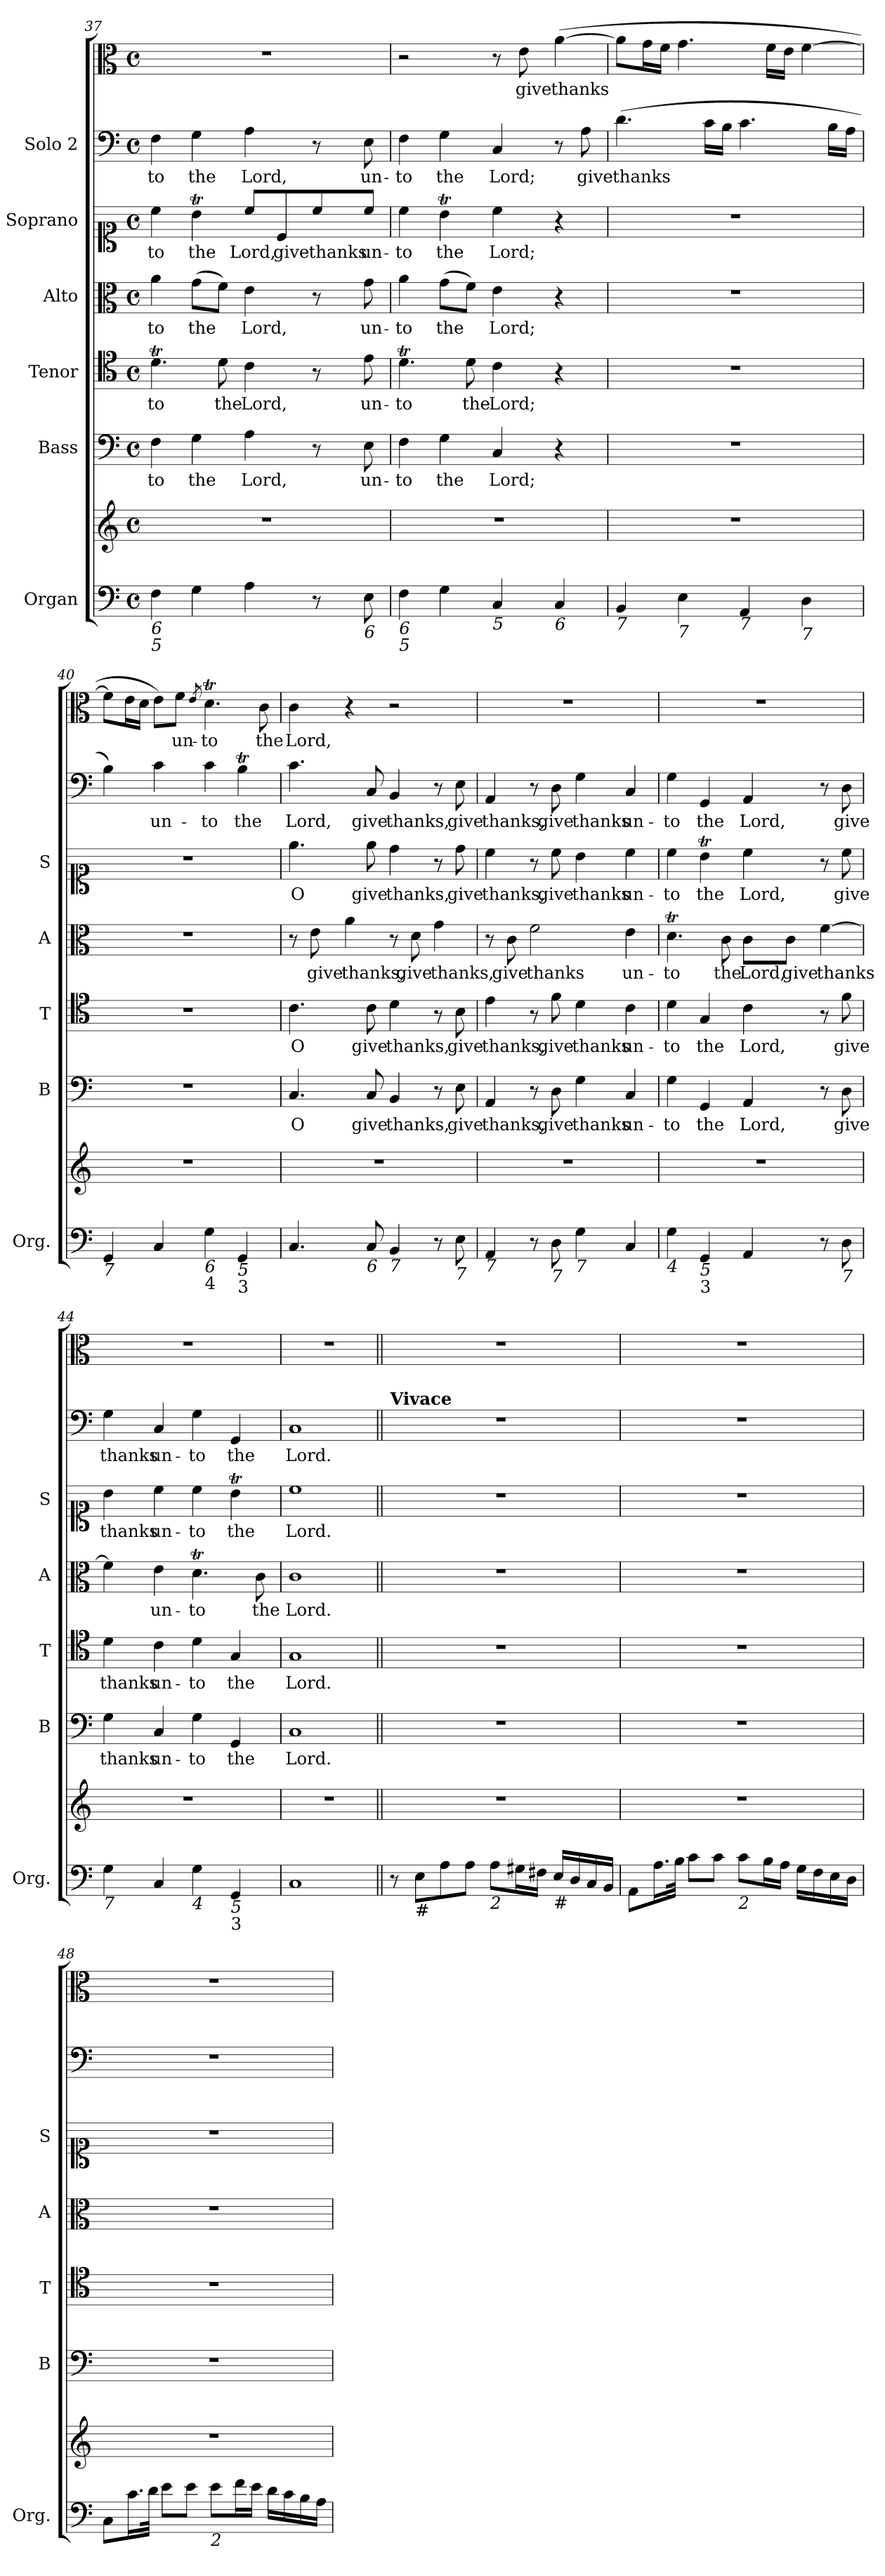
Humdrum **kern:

**kern	**kern	**kern	**text	**kern	**text	**kern	**text	**kern	**text	**kern	**text	**kern	**text
*part7	*part7	*part6	*part6	*part5	*part5	*part4	*part4	*part3	*part3	*part2	*part2	*part1	*part1
*staff8	*staff7	*staff6	*staff6	*staff5	*staff5	*staff4	*staff4	*staff3	*staff3	*staff2	*staff2	*staff1	*staff1
*I"Organ	*	*I"Bass	*	*I"Tenor	*	*I"Alto	*	*I"Soprano	*	*I"Solo 2	*	*	*
*I'Org.	*	*I'B	*	*I'T	*	*I'A	*	*I'S	*	*	*	*	*
*clefF4	*clefG2	*clefF4	*	*clefC4	*	*clefC3	*	*clefC1	*	*clefF4	*	*clefC3	*
*k[]	*k[]	*k[]	*	*k[]	*	*k[]	*	*k[]	*	*k[]	*	*k[]	*
*C:	*C:	*C:	*	*C:	*	*C:	*	*C:	*	*C:	*	*C:	*
*M4/4	*M4/4	*M4/4	*	*M4/4	*	*M4/4	*	*M4/4	*	*M4/4	*	*M4/4	*
*met(c)	*met(c)	*met(c)	*	*met(c)	*	*met(c)	*	*met(c)	*	*met(c)	*	*met(c)	*
=37	=37	=37	=37	=37	=37	=37	=37	=37	=37	=37	=37	=37	=37
!LO:TX:b:i:t=6	!	!	!	!	!	!	!	!	!	!	!	!	!
!LO:TX:b:i:t=5	!	!	!	!	!	!	!	!	!	!	!	!	!
!	!	!	!LO:LY:b	!	!LO:LY:b	!	!LO:LY:b	!	!LO:LY:b	!	!LO:LY:b	!	!
4F\	1r	4F\	-to	4.dT\	-to	4a\	-to	4cc\	-to	4F\	-to	1r	.
!	!	!	!LO:LY:b	!	!	!	!LO:LY:b	!	!LO:LY:b	!	!LO:LY:b	!	!
4G\	.	4G\	the	.	.	(>8g\L	the	4bt\	the	4G\	the	.	.
!	!	!	!	!	!LO:LY:b	!	!	!	!	!	!	!	!
.	.	.	.	8d\	the	8f\J)	.	.	.	.	.	.	.
!	!	!	!LO:LY:b	!	!LO:LY:b	!	!LO:LY:b	!	!LO:LY:b	!	!LO:LY:b	!	!
4A\	.	4A\	Lord,	4c\	Lord,	4e\	Lord,	8cc/L	Lord,	4A\	Lord,	.	.
!	!	!	!	!	!	!	!	!	!LO:LY:b	!	!	!	!
.	.	.	.	.	.	.	.	8c/	give	.	.	.	.
!	!	!	!	!	!	!	!	!	!LO:LY:b	!	!	!	!
8r	.	8r	.	8r	.	8r	.	8cc/	thanks	8r	.	.	.
!LO:TX:b:i:t=6	!	!	!	!	!	!	!	!	!	!	!	!	!
!	!	!	!LO:LY:b	!	!LO:LY:b	!	!LO:LY:b	!	!LO:LY:b	!	!LO:LY:b	!	!
8E\	.	8E\	un-	8e\	un-	8g\	un-	8cc/J	un-	8E\	un-	.	.
!!LO:PB:g=z
=38	=38	=38	=38	=38	=38	=38	=38	=38	=38	=38	=38	=38	=38
!LO:TX:b:i:t=6	!	!	!	!	!	!	!	!	!	!	!	!	!
!LO:TX:b:i:t=5	!	!	!	!	!	!	!	!	!	!	!	!	!
!	!	!	!LO:LY:b	!	!LO:LY:b	!	!LO:LY:b	!	!LO:LY:b	!	!LO:LY:b	!	!
4F\	1r	4F\	-to	4.dT\	-to	4a\	-to	4cc\	-to	4F\	-to	2r	.
!	!	!	!LO:LY:b	!	!	!	!LO:LY:b	!	!LO:LY:b	!	!LO:LY:b	!	!
4G\	.	4G\	the	.	.	(>8g\L	the	4bt\	the	4G\	the	.	.
!	!	!	!	!	!LO:LY:b	!	!	!	!	!	!	!	!
.	.	.	.	8d\	the	8f\J)	.	.	.	.	.	.	.
!LO:TX:b:i:t=5	!	!	!	!	!	!	!	!	!	!	!	!	!
!	!	!	!LO:LY:b	!	!LO:LY:b	!	!LO:LY:b	!	!LO:LY:b	!	!LO:LY:b	!	!
4C/	.	4C/	Lord;	4c\	Lord;	4e\	Lord;	4cc\	Lord;	4C/	Lord;	8r	.
!	!	!	!	!	!	!	!	!	!	!	!	!	!LO:LY:b
.	.	.	.	.	.	.	.	.	.	.	.	8e\	give
!LO:TX:b:i:t=6	!	!	!	!	!	!	!	!	!	!	!	!	!
!	!	!	!	!	!	!	!	!	!	!	!	!	!LO:LY:b
4C/	.	4r	.	4r	.	4r	.	4r	.	8r	.	(>[4a\	thanks
!	!	!	!	!	!	!	!	!	!	!	!LO:LY:b	!	!
.	.	.	.	.	.	.	.	.	.	8A\	give	.	.
=39	=39	=39	=39	=39	=39	=39	=39	=39	=39	=39	=39	=39	=39
!LO:TX:b:i:t=7	!	!	!	!	!	!	!	!	!	!	!	!	!
!	!	!	!	!	!	!	!	!	!	!	!LO:LY:b	!	!
4BB/	1r	1r	.	1r	.	1r	.	1r	.	(>4.d\	thanks	8a\L]	.
.	.	.	.	.	.	.	.	.	.	.	.	16g\L	.
.	.	.	.	.	.	.	.	.	.	.	.	16f\JJ	.
!LO:TX:b:i:t=7	!	!	!	!	!	!	!	!	!	!	!	!	!
4E\	.	.	.	.	.	.	.	.	.	.	.	4.g\	.
.	.	.	.	.	.	.	.	.	.	16c\LL	.	.	.
.	.	.	.	.	.	.	.	.	.	16B\JJ	.	.	.
!LO:TX:b:i:t=7	!	!	!	!	!	!	!	!	!	!	!	!	!
4AA/	.	.	.	.	.	.	.	.	.	4.c\	.	.	.
.	.	.	.	.	.	.	.	.	.	.	.	16f\LL	.
.	.	.	.	.	.	.	.	.	.	.	.	16e\JJ	.
!LO:TX:b:i:t=7	!	!	!	!	!	!	!	!	!	!	!	!	!
4D\	.	.	.	.	.	.	.	.	.	.	.	[4f\	.
.	.	.	.	.	.	.	.	.	.	16B\LL	.	.	.
.	.	.	.	.	.	.	.	.	.	16A\JJ	.	.	.
=40	=40	=40	=40	=40	=40	=40	=40	=40	=40	=40	=40	=40	=40
!LO:TX:b:i:t=7	!	!	!	!	!	!	!	!	!	!	!	!	!
4GG/	1r	1r	.	1r	.	1r	.	1r	.	4B\)	.	8f\L]	.
.	.	.	.	.	.	.	.	.	.	.	.	16e\L	.
.	.	.	.	.	.	.	.	.	.	.	.	16d\JJ	.
!	!	!	!	!	!	!	!	!	!	!	!LO:LY:b	!	!
4C/	.	.	.	.	.	.	.	.	.	4c\	un-	8e\L)	.
!	!	!	!	!	!	!	!	!	!	!	!	!	!LO:LY:b
.	.	.	.	.	.	.	.	.	.	.	.	8f\J	un-
.	.	.	.	.	.	.	.	.	.	.	.	8qe/	.
!LO:TX:b:i:t=6	!	!	!	!	!	!	!	!	!	!	!	!	!
!LO:TX:b:t=4	!	!	!	!	!	!	!	!	!	!	!	!	!
!	!	!	!	!	!	!	!	!	!	!	!LO:LY:b	!	!LO:LY:b
4G\	.	.	.	.	.	.	.	.	.	4c\	-to	4.dT\	-to
!LO:TX:b:i:t=5	!	!	!	!	!	!	!	!	!	!	!	!	!
!LO:TX:b:t=3	!	!	!	!	!	!	!	!	!	!	!	!	!
!	!	!	!	!	!	!	!	!	!	!	!LO:LY:b	!	!
4GG/	.	.	.	.	.	.	.	.	.	4Bt\	the	.	.
!	!	!	!	!	!	!	!	!	!	!	!	!	!LO:LY:b
.	.	.	.	.	.	.	.	.	.	.	.	8c\	the
=41	=41	=41	=41	=41	=41	=41	=41	=41	=41	=41	=41	=41	=41
!	!	!	!LO:LY:b	!	!LO:LY:b	!	!	!	!LO:LY:b	!	!LO:LY:b	!	!LO:LY:b
4.C/	1r	4.C/	O	4.c\	O	8r	.	4.ee\	O	4.c\	Lord,	4c\	Lord,
!	!	!	!	!	!	!	!LO:LY:b	!	!	!	!	!	!
.	.	.	.	.	.	8e\	give	.	.	.	.	.	.
!	!	!	!	!	!	!	!LO:LY:b	!	!	!	!	!	!
.	.	.	.	.	.	4a\	thanks,	.	.	.	.	4r	.
!LO:TX:b:i:t=6	!	!	!	!	!	!	!	!	!	!	!	!	!
!	!	!	!LO:LY:b	!	!LO:LY:b	!	!	!	!LO:LY:b	!	!LO:LY:b	!	!
8C/	.	8C/	give	8c\	give	.	.	8ee\	give	8C/	give	.	.
!LO:TX:b:i:t=7	!	!	!	!	!	!	!	!	!	!	!	!	!
!	!	!	!LO:LY:b	!	!LO:LY:b	!	!	!	!LO:LY:b	!	!LO:LY:b	!	!
4BB/	.	4BB/	thanks,	4d\	thanks,	8r	.	4dd\	thanks,	4BB/	thanks,	2r	.
!	!	!	!	!	!	!	!LO:LY:b	!	!	!	!	!	!
.	.	.	.	.	.	8d\	give	.	.	.	.	.	.
!	!	!	!	!	!	!	!LO:LY:b	!	!	!	!	!	!
8r	.	8r	.	8r	.	4g\	thanks,	8r	.	8r	.	.	.
!LO:TX:b:i:t=7	!	!	!	!	!	!	!	!	!	!	!	!	!
!	!	!	!LO:LY:b	!	!LO:LY:b	!	!	!	!LO:LY:b	!	!LO:LY:b	!	!
8E\	.	8E\	give	8B\	give	.	.	8dd\	give	8E\	give	.	.
!!LO:PB:g=z
=42	=42	=42	=42	=42	=42	=42	=42	=42	=42	=42	=42	=42	=42
!LO:TX:b:i:t=7	!	!	!	!	!	!	!	!	!	!	!	!	!
!	!	!	!LO:LY:b	!	!LO:LY:b	!	!	!	!LO:LY:b	!	!LO:LY:b	!	!
4AA/	1r	4AA/	thanks,	4e\	thanks,	8r	.	4cc\	thanks,	4AA/	thanks,	1r	.
!	!	!	!	!	!	!	!LO:LY:b	!	!	!	!	!	!
.	.	.	.	.	.	8c\	give	.	.	.	.	.	.
!	!	!	!	!	!	!	!LO:LY:b	!	!	!	!	!	!
8r	.	8r	.	8r	.	2f\	thanks	8r	.	8r	.	.	.
!LO:TX:b:i:t=7	!	!	!	!	!	!	!	!	!	!	!	!	!
!	!	!	!LO:LY:b	!	!LO:LY:b	!	!	!	!LO:LY:b	!	!LO:LY:b	!	!
8D\	.	8D\	give	8f\	give	.	.	8cc\	give	8D\	give	.	.
!LO:TX:b:i:t=7	!	!	!	!	!	!	!	!	!	!	!	!	!
!	!	!	!LO:LY:b	!	!LO:LY:b	!	!	!	!LO:LY:b	!	!LO:LY:b	!	!
4G\	.	4G\	thanks	4d\	thanks	.	.	4b\	thanks	4G\	thanks	.	.
!	!	!	!LO:LY:b	!	!LO:LY:b	!	!LO:LY:b	!	!LO:LY:b	!	!LO:LY:b	!	!
4C/	.	4C/	un-	4c\	un-	4e\	un-	4cc\	un-	4C/	un-	.	.
=43	=43	=43	=43	=43	=43	=43	=43	=43	=43	=43	=43	=43	=43
!LO:TX:b:i:t=4	!	!	!	!	!	!	!	!	!	!	!	!	!
!	!	!	!LO:LY:b	!	!LO:LY:b	!	!LO:LY:b	!	!LO:LY:b	!	!LO:LY:b	!	!
4G\	1r	4G\	-to	4d\	-to	4.dT\	-to	4cc\	-to	4G\	-to	1r	.
!LO:TX:b:i:t=5	!	!	!	!	!	!	!	!	!	!	!	!	!
!LO:TX:b:t=3	!	!	!	!	!	!	!	!	!	!	!	!	!
!	!	!	!LO:LY:b	!	!LO:LY:b	!	!	!	!LO:LY:b	!	!LO:LY:b	!	!
4GG/	.	4GG/	the	4G/	the	.	.	4bt\	the	4GG/	the	.	.
!	!	!	!	!	!	!	!LO:LY:b	!	!	!	!	!	!
.	.	.	.	.	.	8c\	the	.	.	.	.	.	.
!	!	!	!LO:LY:b	!	!LO:LY:b	!	!LO:LY:b	!	!LO:LY:b	!	!LO:LY:b	!	!
4AA/	.	4AA/	Lord,	4c\	Lord,	8c\L	Lord,	4cc\	Lord,	4AA/	Lord,	.	.
!	!	!	!	!	!	!	!LO:LY:b	!	!	!	!	!	!
.	.	.	.	.	.	8c\J	give	.	.	.	.	.	.
!	!	!	!	!	!	!	!LO:LY:b	!	!	!	!	!	!
8r	.	8r	.	8r	.	[4f\	thanks	8r	.	8r	.	.	.
!LO:TX:b:i:t=7	!	!	!	!	!	!	!	!	!	!	!	!	!
!	!	!	!LO:LY:b	!	!LO:LY:b	!	!	!	!LO:LY:b	!	!LO:LY:b	!	!
8D\	.	8D\	give	8f\	give	.	.	8cc\	give	8D\	give	.	.
=44	=44	=44	=44	=44	=44	=44	=44	=44	=44	=44	=44	=44	=44
!LO:TX:b:i:t=7	!	!	!	!	!	!	!	!	!	!	!	!	!
!	!	!	!LO:LY:b	!	!LO:LY:b	!	!	!	!LO:LY:b	!	!LO:LY:b	!	!
4G\	1r	4G\	thanks	4d\	thanks	4f\]	.	4b\	thanks	4G\	thanks	1r	.
!	!	!	!LO:LY:b	!	!LO:LY:b	!	!LO:LY:b	!	!LO:LY:b	!	!LO:LY:b	!	!
4C/	.	4C/	un-	4c\	un-	4e\	un-	4cc\	un-	4C/	un-	.	.
!LO:TX:b:i:t=4	!	!	!	!	!	!	!	!	!	!	!	!	!
!	!	!	!LO:LY:b	!	!LO:LY:b	!	!LO:LY:b	!	!LO:LY:b	!	!LO:LY:b	!	!
4G\	.	4G\	-to	4d\	-to	4.dT\	-to	4cc\	-to	4G\	-to	.	.
!LO:TX:b:i:t=5	!	!	!	!	!	!	!	!	!	!	!	!	!
!LO:TX:b:t=3	!	!	!	!	!	!	!	!	!	!	!	!	!
!	!	!	!LO:LY:b	!	!LO:LY:b	!	!	!	!LO:LY:b	!	!LO:LY:b	!	!
4GG/	.	4GG/	the	4G/	the	.	.	4bt\	the	4GG/	the	.	.
!	!	!	!	!	!	!	!LO:LY:b	!	!	!	!	!	!
.	.	.	.	.	.	8c\	the	.	.	.	.	.	.
=45	=45	=45	=45	=45	=45	=45	=45	=45	=45	=45	=45	=45	=45
!	!	!	!LO:LY:b	!	!LO:LY:b	!	!LO:LY:b	!	!LO:LY:b	!	!LO:LY:b	!	!
1C	1r	1C	Lord.	1G	Lord.	1c	Lord.	1cc	Lord.	1C	Lord.	1r	.
!!LO:LB:g=z
=46||	=46||	=46||	=46||	=46||	=46||	=46||	=46||	=46||	=46||	=46||	=46||	=46||	=46||
*	*	*	*	*	*	*	*	*	*	*MM90	*	*	*
!	!	!	!	!	!	!	!	!	!	!LO:TX:a:B:t=Vivace	!	!	!
8r	1r	1r	.	1r	.	1r	.	1r	.	1r	.	1r	.
!LO:TX:b:t=#	!	!	!	!	!	!	!	!	!	!	!	!	!
8E\L	.	.	.	.	.	.	.	.	.	.	.	.	.
8A\	.	.	.	.	.	.	.	.	.	.	.	.	.
8A\J	.	.	.	.	.	.	.	.	.	.	.	.	.
!LO:TX:b:i:t=2	!	!	!	!	!	!	!	!	!	!	!	!	!
8A\L	.	.	.	.	.	.	.	.	.	.	.	.	.
16G#X\L	.	.	.	.	.	.	.	.	.	.	.	.	.
16F#X\JJ	.	.	.	.	.	.	.	.	.	.	.	.	.
!LO:TX:b:t=#	!	!	!	!	!	!	!	!	!	!	!	!	!
16E/LL	.	.	.	.	.	.	.	.	.	.	.	.	.
16D/	.	.	.	.	.	.	.	.	.	.	.	.	.
16C/	.	.	.	.	.	.	.	.	.	.	.	.	.
16BB/JJ	.	.	.	.	.	.	.	.	.	.	.	.	.
=47	=47	=47	=47	=47	=47	=47	=47	=47	=47	=47	=47	=47	=47
8AA\L	1r	1r	.	1r	.	1r	.	1r	.	1r	.	1r	.
16.A\L	.	.	.	.	.	.	.	.	.	.	.	.	.
32B\JJk	.	.	.	.	.	.	.	.	.	.	.	.	.
8c\L	.	.	.	.	.	.	.	.	.	.	.	.	.
8c\J	.	.	.	.	.	.	.	.	.	.	.	.	.
!LO:TX:b:i:t=2	!	!	!	!	!	!	!	!	!	!	!	!	!
8c\L	.	.	.	.	.	.	.	.	.	.	.	.	.
16B\L	.	.	.	.	.	.	.	.	.	.	.	.	.
16A\JJ	.	.	.	.	.	.	.	.	.	.	.	.	.
16G\LL	.	.	.	.	.	.	.	.	.	.	.	.	.
16F\	.	.	.	.	.	.	.	.	.	.	.	.	.
16E\	.	.	.	.	.	.	.	.	.	.	.	.	.
16D\JJ	.	.	.	.	.	.	.	.	.	.	.	.	.
=48	=48	=48	=48	=48	=48	=48	=48	=48	=48	=48	=48	=48	=48
8C\L	1r	1r	.	1r	.	1r	.	1r	.	1r	.	1r	.
16.c\L	.	.	.	.	.	.	.	.	.	.	.	.	.
32d\JJk	.	.	.	.	.	.	.	.	.	.	.	.	.
8e\L	.	.	.	.	.	.	.	.	.	.	.	.	.
8e\J	.	.	.	.	.	.	.	.	.	.	.	.	.
!LO:TX:b:i:t=2	!	!	!	!	!	!	!	!	!	!	!	!	!
8e\L	.	.	.	.	.	.	.	.	.	.	.	.	.
16f\L	.	.	.	.	.	.	.	.	.	.	.	.	.
16e\JJ	.	.	.	.	.	.	.	.	.	.	.	.	.
16d\LL	.	.	.	.	.	.	.	.	.	.	.	.	.
16c\	.	.	.	.	.	.	.	.	.	.	.	.	.
16B\	.	.	.	.	.	.	.	.	.	.	.	.	.
16A\JJ	.	.	.	.	.	.	.	.	.	.	.	.	.
=	=	=	=	=	=	=	=	=	=	=	=	=	=
*-	*-	*-	*-	*-	*-	*-	*-	*-	*-	*-	*-	*-	*-
